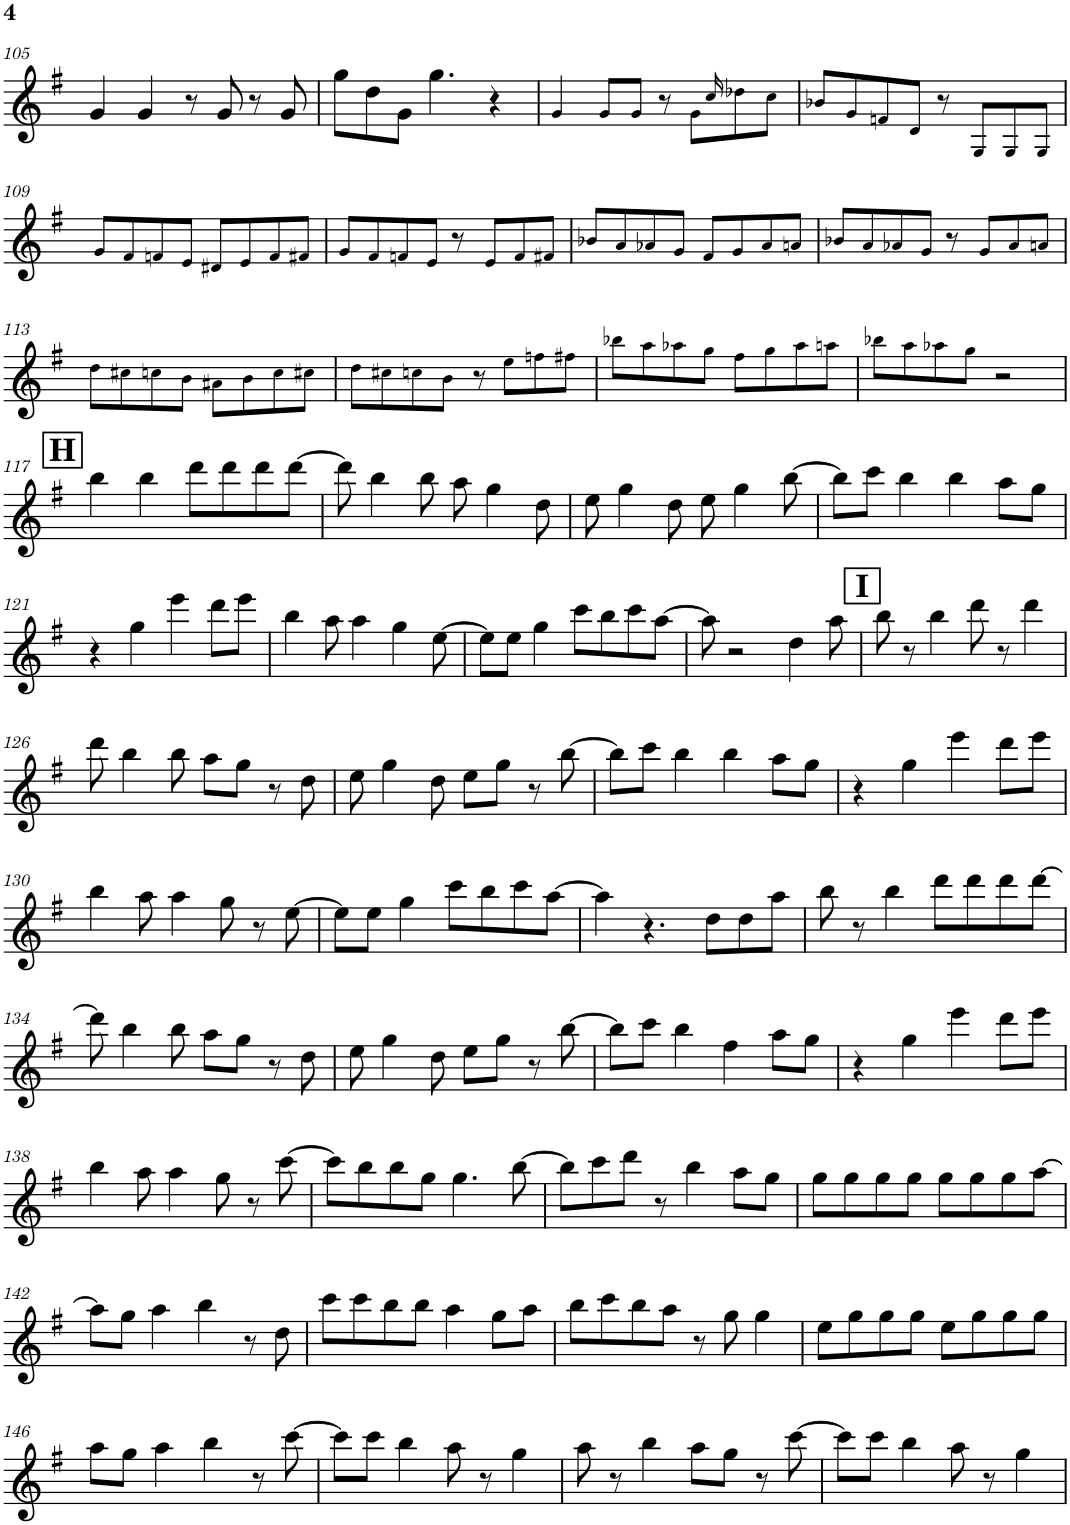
**kern
*part1
*staff1
*I"Piano
*I'Pno.
*clefG2
*k[f#]
*M4/4
=104
1r
!!LO:PB:g=z
=105
4g/
4g/
8r
8g/
8r
8g/
=106
8gg\L
8dd\
8g\J
4.gg\
4r
=107
4g!/
8g!/L
8g!/J
8r
8g!\L
16qcc/
8dd-X!\
8cc!\J
=108
8b-X!/L
8g!/
8fn!/
8d!/J
8r
8G!/L
8G!/
8G!/J
!!LO:LB:g=z
=109
8g!/L
8f#!/
8fn!/
8e!/J
8d#X!/L
8e!/
8f!/
8f#X!/J
=110
8g!/L
8f#!/
8fn!/
8e!/J
8r
8e!/L
8f!/
8f#X!/J
=111
8b-X!/L
8a!/
8a-X!/
8g!/J
8f#!/L
8g!/
8a-!/
8an!/J
=112
8b-X!/L
8a!/
8a-X!/
8g!/J
8r
8g!/L
8a-!/
8an!/J
!!LO:LB:g=z
=113
8dd!\L
8cc#X!\
8ccn!\
8b!\J
8a#X!\L
8b!\
8cc!\
8cc#X!\J
=114
8dd!\L
8cc#X!\
8ccn!\
8b!\J
8r
8ee!\L
8ffn!\
8ff#X!\J
=115
8bb-X!\L
8aa!\
8aa-X!\
8gg!\J
8ff#!\L
8gg!\
8aa-!\
8aan!\J
=116
8bb-X!\L
8aa!\
8aa-X!\
8gg!\J
2r
!!LO:LB:g=z
!!LO:REH:place=s1:a:B:cj:fs=14:t=H
=117
4bb\
4bb\
8ddd\L
8ddd\
8ddd\
[8ddd\J
=118
8ddd\]
4bb\
8bb\
8aa\
4gg\
8dd\
=119
8ee\
4gg\
8dd\
8ee\
4gg\
[8bb\
=120
8bb\L]
8ccc\J
4bb\
4bb\
8aa\L
8gg\J
!!LO:LB:g=z
=121
4r
4gg\
4eee\
8ddd\L
8eee\J
=122
4bb\
8aa\
4aa\
4gg\
[8ee\
=123
8ee\L]
8ee\J
4gg\
8ccc\L
8bb\
8ccc\
[8aa\J
=124
8aa\]
2r
4dd\
8aa\
!!LO:REH:place=s1:a:B:cj:fs=14:t=I
=125
8bb\
8r
4bb\
8ddd\
8r
4ddd\
!!LO:LB:g=z
=126
8ddd\
4bb\
8bb\
8aa\L
8gg\J
8r
8dd\
=127
8ee\
4gg\
8dd\
8ee\L
8gg\J
8r
[8bb\
=128
8bb\L]
8ccc\J
4bb\
4bb\
8aa\L
8gg\J
=129
4r
4gg\
4eee\
8ddd\L
8eee\J
!!LO:LB:g=z
=130
4bb\
8aa\
4aa\
8gg\
8r
[8ee\
=131
8ee\L]
8ee\J
4gg\
8ccc\L
8bb\
8ccc\
[8aa\J
=132
4aa\]
4.r
8dd\L
8dd\
8aa\J
=133
8bb\
8r
4bb\
8ddd\L
8ddd\
8ddd\
[8ddd\J
!!LO:LB:g=z
=134
8ddd\]
4bb\
8bb\
8aa\L
8gg\J
8r
8dd\
=135
8ee\
4gg\
8dd\
8ee\L
8gg\J
8r
[8bb\
=136
8bb\L]
8ccc\J
4bb\
4ff#\
8aa\L
8gg\J
=137
4r
4gg\
4eee\
8ddd\L
8eee\J
!!LO:LB:g=z
=138
4bb\
8aa\
4aa\
8gg\
8r
[8ccc\
=139
8ccc\L]
8bb\
8bb\
8gg\J
4.gg\
[8bb\
=140
8bb\L]
8ccc\
8ddd\J
8r
4bb\
8aa\L
8gg\J
=141
8gg\L
8gg\
8gg\
8gg\J
8gg\L
8gg\
8gg\
[8aa\J
!!LO:LB:g=z
=142
8aa\L]
8gg\J
4aa\
4bb\
8r
8dd\
=143
8ccc\L
8ccc\
8bb\
8bb\J
4aa\
8gg\L
8aa\J
=144
8bb\L
8ccc\
8bb\
8aa\J
8r
8gg\
4gg\
=145
8ee\L
8gg\
8gg\
8gg\J
8ee\L
8gg\
8gg\
8gg\J
!!LO:LB:g=z
=146
8aa\L
8gg\J
4aa\
4bb\
8r
[8ccc\
=147
8ccc\L]
8ccc\J
4bb\
8aa\
8r
4gg\
=148
8aa\
8r
4bb\
8aa\L
8gg\J
8r
[8ccc\
=
*-
